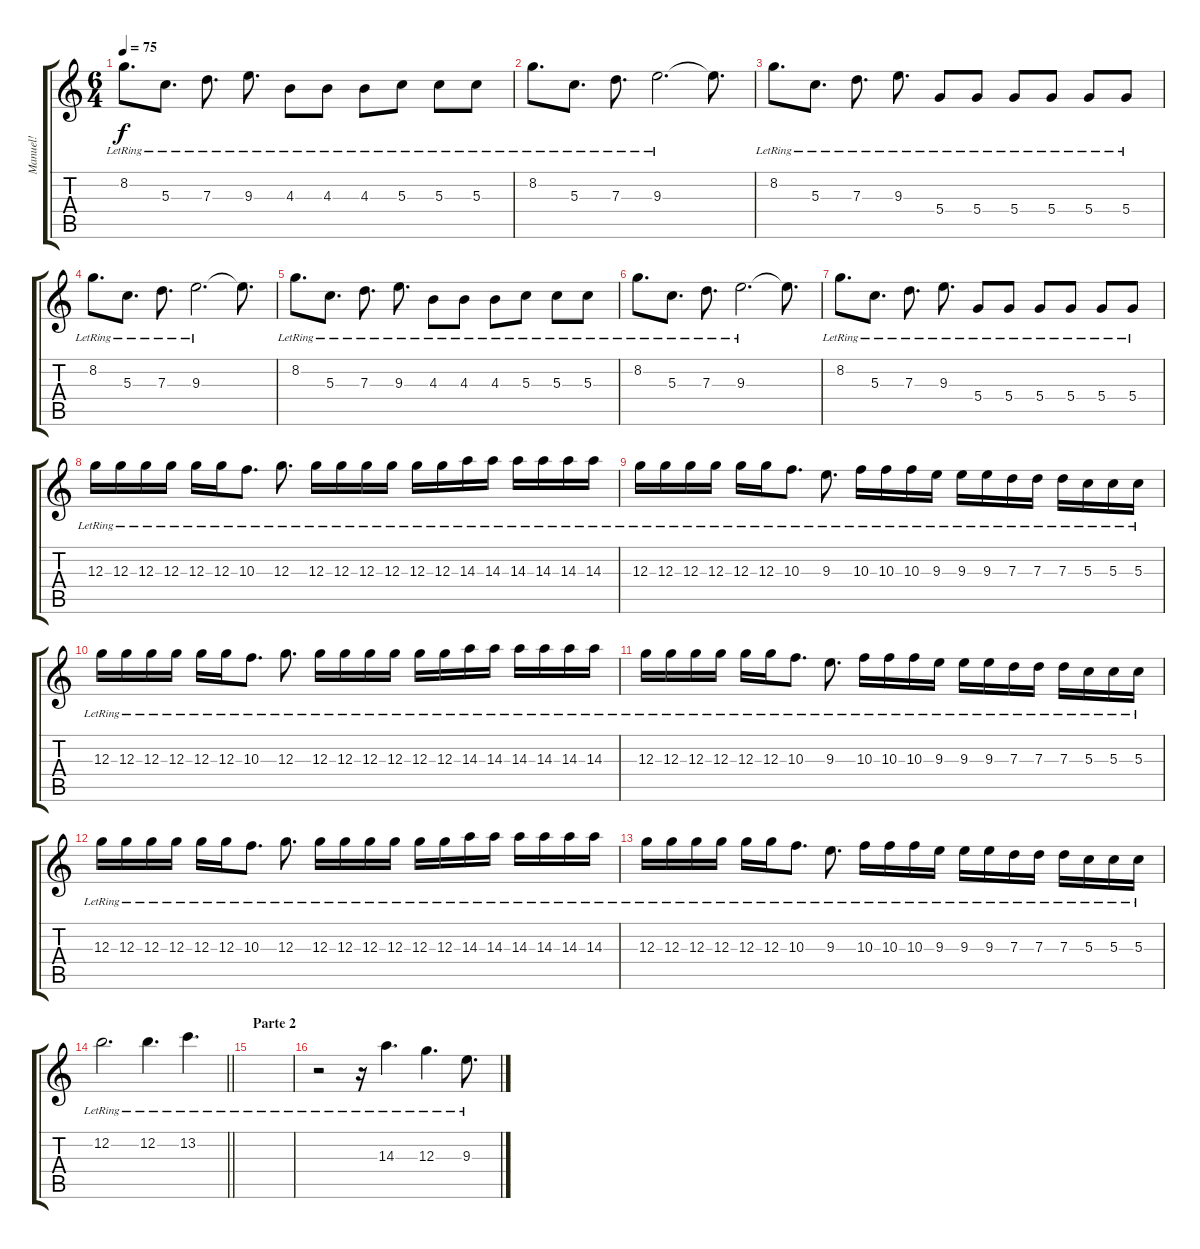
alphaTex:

\track ("Manuel!" "Manuel!") {instrument electricguitarclean}
\staff {score tabs}
\tuning (E4 B3 G3 D3 A2 E2) {hide}
\ts (6 4)
\tempo 75
\clef g2
\ks c
8.2{lr}.8{d dy f} 5.3{lr}.8{d} 7.3{lr}.8{d} 9.3{lr}.8{d} 4.3{lr}.8 4.3{lr}.8 4.3{lr}.8 5.3{lr}.8 5.3{lr}.8 5.3{lr}.8 |
8.2{lr}.8{d} 5.3{lr}.8{d} 7.3{lr}.8{d} 9.3{lr}.2{d} 9.3{t}.8{d} |
8.2{lr}.8{d} 5.3{lr}.8{d} 7.3{lr}.8{d} 9.3{lr}.8{d} 5.4{lr}.8 5.4{lr}.8 5.4{lr}.8 5.4{lr}.8 5.4{lr}.8 5.4{lr}.8 |
8.2{lr}.8{d} 5.3{lr}.8{d} 7.3{lr}.8{d} 9.3{lr}.2{d} 9.3{t}.8{d} |
8.2{lr}.8{d} 5.3{lr}.8{d} 7.3{lr}.8{d} 9.3{lr}.8{d} 4.3{lr}.8 4.3{lr}.8 4.3{lr}.8 5.3{lr}.8 5.3{lr}.8 5.3{lr}.8 |
8.2{lr}.8{d} 5.3{lr}.8{d} 7.3{lr}.8{d} 9.3{lr}.2{d} 9.3{t}.8{d} |
8.2{lr}.8{d} 5.3{lr}.8{d} 7.3{lr}.8{d} 9.3{lr}.8{d} 5.4{lr}.8 5.4{lr}.8 5.4{lr}.8 5.4{lr}.8 5.4{lr}.8 5.4{lr}.8 |
12.3{lr}.16 12.3{lr}.16 12.3{lr}.16 12.3{lr}.16 12.3{lr}.16 12.3{lr}.16 10.3{lr}.8{d} 12.3{lr}.8{d} 12.3{lr}.16 12.3{lr}.16 12.3{lr}.16 12.3{lr}.16 12.3{lr}.16 12.3{lr}.16 14.3{lr}.16 14.3{lr}.16 14.3{lr}.16 14.3{lr}.16 14.3{lr}.16 14.3{lr}.16 |
12.3{lr}.16 12.3{lr}.16 12.3{lr}.16 12.3{lr}.16 12.3{lr}.16 12.3{lr}.16 10.3{lr}.8{d} 9.3{lr}.8{d} 10.3{lr}.16 10.3{lr}.16 10.3{lr}.16 9.3{lr}.16 9.3{lr}.16 9.3{lr}.16 7.3{lr}.16 7.3{lr}.16 7.3{lr}.16 5.3{lr}.16 5.3{lr}.16 5.3{lr}.16 |
12.3{lr}.16 12.3{lr}.16 12.3{lr}.16 12.3{lr}.16 12.3{lr}.16 12.3{lr}.16 10.3{lr}.8{d} 12.3{lr}.8{d} 12.3{lr}.16 12.3{lr}.16 12.3{lr}.16 12.3{lr}.16 12.3{lr}.16 12.3{lr}.16 14.3{lr}.16 14.3{lr}.16 14.3{lr}.16 14.3{lr}.16 14.3{lr}.16 14.3{lr}.16 |
12.3{lr}.16 12.3{lr}.16 12.3{lr}.16 12.3{lr}.16 12.3{lr}.16 12.3{lr}.16 10.3{lr}.8{d} 9.3{lr}.8{d} 10.3{lr}.16 10.3{lr}.16 10.3{lr}.16 9.3{lr}.16 9.3{lr}.16 9.3{lr}.16 7.3{lr}.16 7.3{lr}.16 7.3{lr}.16 5.3{lr}.16 5.3{lr}.16 5.3{lr}.16 |
12.3{lr}.16 12.3{lr}.16 12.3{lr}.16 12.3{lr}.16 12.3{lr}.16 12.3{lr}.16 10.3{lr}.8{d} 12.3{lr}.8{d} 12.3{lr}.16 12.3{lr}.16 12.3{lr}.16 12.3{lr}.16 12.3{lr}.16 12.3{lr}.16 14.3{lr}.16 14.3{lr}.16 14.3{lr}.16 14.3{lr}.16 14.3{lr}.16 14.3{lr}.16 |
12.3{lr}.16 12.3{lr}.16 12.3{lr}.16 12.3{lr}.16 12.3{lr}.16 12.3{lr}.16 10.3{lr}.8{d} 9.3{lr}.8{d} 10.3{lr}.16 10.3{lr}.16 10.3{lr}.16 9.3{lr}.16 9.3{lr}.16 9.3{lr}.16 7.3{lr}.16 7.3{lr}.16 7.3{lr}.16 5.3{lr}.16 5.3{lr}.16 5.3{lr}.16 |
\barLineRight lightlight
12.2{lr}.2{d} 12.2{lr}.4{d} 13.2{lr}.4{d} |
\section ("" "Parte 2")
|
r.2 r.16 14.3{lr}.4{d} 12.3{lr}.4{d} 9.3{lr}.8{d}
